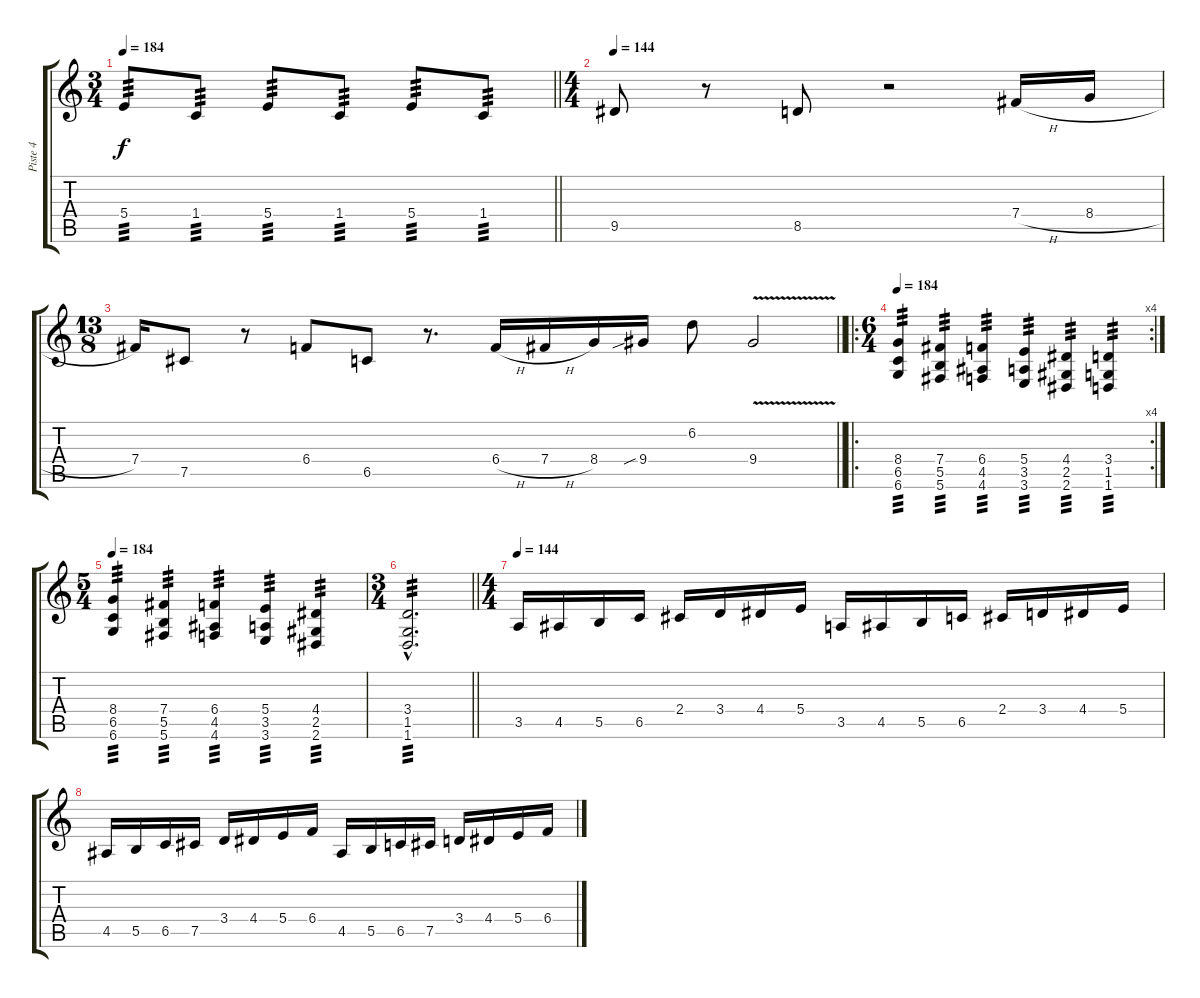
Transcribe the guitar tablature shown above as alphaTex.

\track ("Piste 4" "Piste 4") {instrument distortionguitar}
\staff {score tabs}
\tuning (Db4 Ab3 E3 B2 Gb2 Db2) {hide}
\ts (3 4)
\tempo 184
\clef g2
\barLineRight lightlight
\ks c
5.4.8{tp 3 dy f} 1.4.8{tp 3} 5.4.8{tp 3} 1.4.8{tp 3} 5.4.8{tp 3} 1.4.8{tp 3} |
\ts (4 4)
\tempo 144
9.5.8 r.8 8.5.8 r.2 7.4{h}.16 8.4{h}.16 |
\ts (13 8)
\barLineRight lightlight
7.4.16 7.5.8 r.8 6.4.8 6.5.8 r.8{d} 6.4{h}.16 7.4{h}.16 8.4.16 9.4{sib}.16 6.2.8 9.4{v}.2 |
\ro
\rc 4
\ts (6 4)
\tempo 184
(8.4 6.5 6.6).4{tp 3} (7.4 5.5 5.6).4{tp 3} (6.4 4.5 4.6).4{tp 3} (5.4 3.5 3.6).4{tp 3} (4.4 2.5 2.6).4{tp 3} (3.4 1.5 1.6).4{tp 3} |
\ts (5 4)
\tempo 184
(8.4 6.5 6.6).4{tp 3} (7.4 5.5 5.6).4{tp 3} (6.4 4.5 4.6).4{tp 3} (5.4 3.5 3.6).4{tp 3} (4.4 2.5 2.6).4{tp 3} |
\ts (3 4)
\barLineRight lightlight
(3.4{hac} 1.5{hac} 1.6{hac}).2{d tp 3} |
\ts (4 4)
\tempo 144
3.5.16 4.5.16 5.5.16 6.5.16 2.4.16 3.4.16 4.4.16 5.4.16 3.5.16 4.5.16 5.5.16 6.5.16 2.4.16 3.4.16 4.4.16 5.4.16 |
4.5.16 5.5.16 6.5.16 7.5.16 3.4.16 4.4.16 5.4.16 6.4.16 4.5.16 5.5.16 6.5.16 7.5.16 3.4.16 4.4.16 5.4.16 6.4.16
